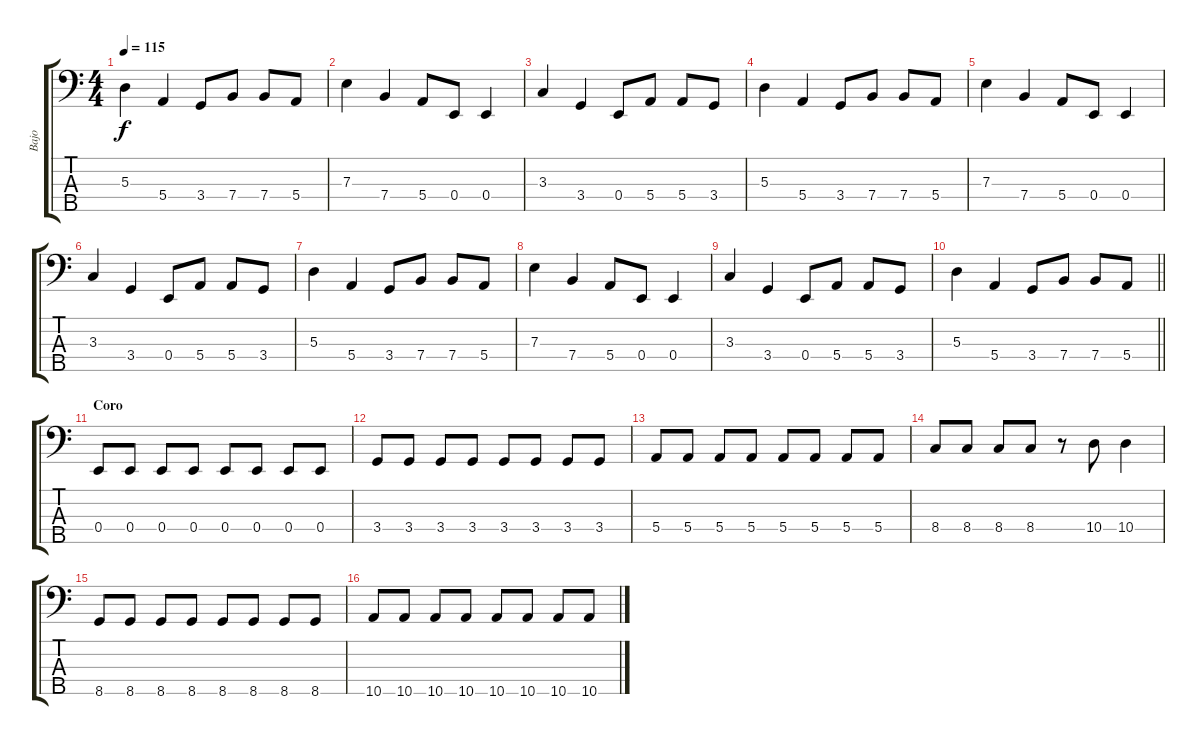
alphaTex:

\track ("Bajo" "Bajo") {instrument electricbassfinger}
\staff {score tabs}
\tuning (G2 D2 A1 E1 B0) {hide}
\ts (4 4)
\tempo 115
\clef f4
\ks c
5.3.4{dy f} 5.4.4 3.4.8 7.4.8 7.4.8 5.4.8 |
7.3.4 7.4.4 5.4.8 0.4.8 0.4.4 |
3.3.4 3.4.4 0.4.8 5.4.8 5.4.8 3.4.8 |
5.3.4 5.4.4 3.4.8 7.4.8 7.4.8 5.4.8 |
7.3.4 7.4.4 5.4.8 0.4.8 0.4.4 |
3.3.4 3.4.4 0.4.8 5.4.8 5.4.8 3.4.8 |
5.3.4 5.4.4 3.4.8 7.4.8 7.4.8 5.4.8 |
7.3.4 7.4.4 5.4.8 0.4.8 0.4.4 |
3.3.4 3.4.4 0.4.8 5.4.8 5.4.8 3.4.8 |
\barLineRight lightlight
5.3.4 5.4.4 3.4.8 7.4.8 7.4.8 5.4.8 |
\section ("" "Coro")
0.4.8 0.4.8 0.4.8 0.4.8 0.4.8 0.4.8 0.4.8 0.4.8 |
3.4.8 3.4.8 3.4.8 3.4.8 3.4.8 3.4.8 3.4.8 3.4.8 |
5.4.8 5.4.8 5.4.8 5.4.8 5.4.8 5.4.8 5.4.8 5.4.8 |
8.4.8 8.4.8 8.4.8 8.4.8 r.8 10.4.8 10.4.4 |
8.5.8 8.5.8 8.5.8 8.5.8 8.5.8 8.5.8 8.5.8 8.5.8 |
10.5.8 10.5.8 10.5.8 10.5.8 10.5.8 10.5.8 10.5.8 10.5.8
